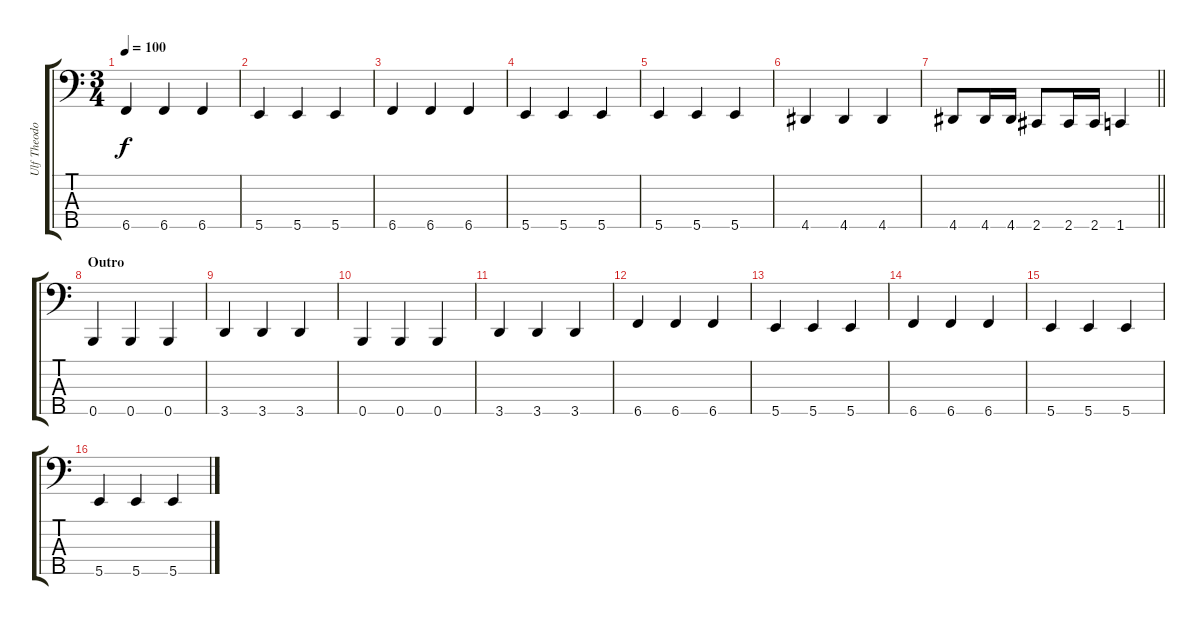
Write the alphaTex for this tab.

\track ("Ulf Theodor Schwadorf (Bass)" "Ulf Theodo") {instrument electricbassfinger}
\staff {score tabs}
\tuning (G2 D2 A1 E1 B0) {hide}
\ts (3 4)
\tempo 100
\clef f4
\ks c
6.5.4{dy f} 6.5.4 6.5.4 |
5.5.4 5.5.4 5.5.4 |
6.5.4 6.5.4 6.5.4 |
5.5.4 5.5.4 5.5.4 |
5.5.4 5.5.4 5.5.4 |
4.5.4 4.5.4 4.5.4 |
\barLineRight lightlight
4.5.8 4.5.16 4.5.16 2.5.8 2.5.16 2.5.16 1.5.4 |
\section ("" "Outro")
0.5.4 0.5.4 0.5.4 |
3.5.4 3.5.4 3.5.4 |
0.5.4 0.5.4 0.5.4 |
3.5.4 3.5.4 3.5.4 |
6.5.4 6.5.4 6.5.4 |
5.5.4 5.5.4 5.5.4 |
6.5.4 6.5.4 6.5.4 |
5.5.4 5.5.4 5.5.4 |
5.5.4 5.5.4 5.5.4
